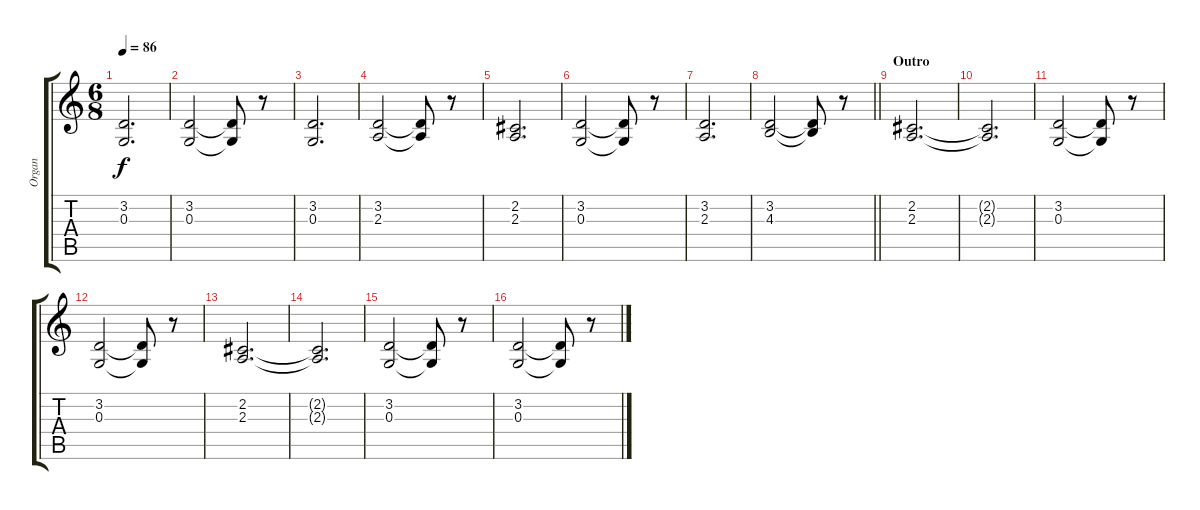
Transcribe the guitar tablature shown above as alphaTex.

\track ("Organ" "Organ") {instrument percussiveorgan}
\staff {score tabs}
\tuning (E4 B3 G3 D3 A2 E2) {hide}
\ts (6 8)
\tempo 86
\clef g2
\ks c
(3.2 0.3).2{d dy f} |
(3.2 0.3).2 (3.2{t} 0.3{t}).8 r.8 |
(3.2 0.3).2{d} |
(3.2 2.3).2 (3.2{t} 2.3{t}).8 r.8 |
(2.2 2.3).2{d} |
(3.2 0.3).2 (3.2{t} 0.3{t}).8 r.8 |
(3.2 2.3).2{d} |
\barLineRight lightlight
(3.2 4.3).2 (3.2{t} 4.3{t}).8 r.8 |
\section ("" "Outro")
(2.2 2.3).2{d} |
(2.2{t} 2.3{t}).2{d} |
(3.2 0.3).2 (3.2{t} 0.3{t}).8 r.8 |
(3.2 0.3).2 (3.2{t} 0.3{t}).8 r.8 |
(2.2 2.3).2{d} |
(2.2{t} 2.3{t}).2{d} |
(3.2 0.3).2 (3.2{t} 0.3{t}).8 r.8 |
(3.2 0.3).2 (3.2{t} 0.3{t}).8 r.8
